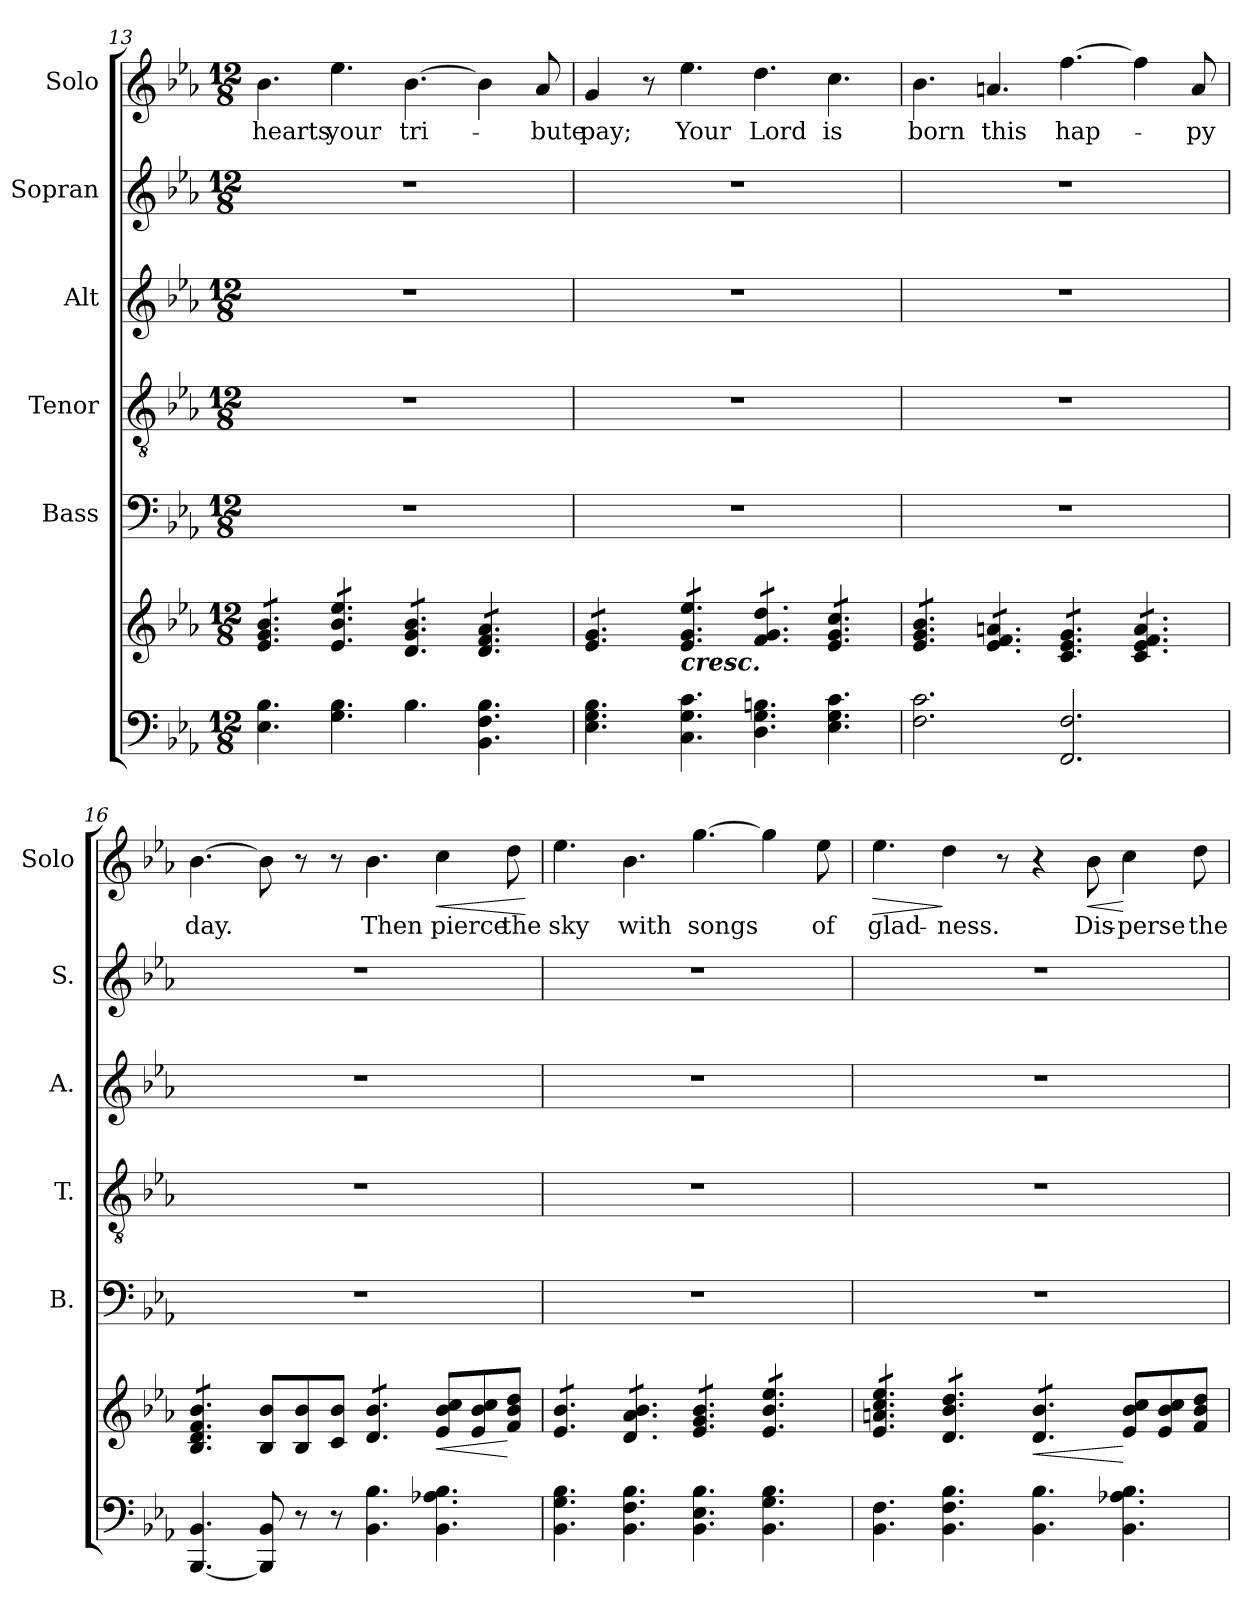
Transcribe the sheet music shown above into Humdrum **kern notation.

**kern	**kern	**dynam	**kern	**kern	**kern	**kern	**kern	**text	**dynam
*part6	*part6	*part6	*part5	*part4	*part3	*part2	*part1	*part1	*part1
*staff7	*staff6	*staff6/7	*staff5	*staff4	*staff3	*staff2	*staff1	*staff1	*staff1
*	*	*	*I"Bass	*I"Tenor	*I"Alt	*I"Sopran	*I"Solo	*	*
*	*	*	*I'B.	*I'T.	*I'A.	*I'S.	*I'Solo	*	*
*clefF4	*clefG2	*	*clefF4	*clefGv2	*clefG2	*clefG2	*clefG2	*	*
*k[b-e-a-]	*k[b-e-a-]	*	*k[b-e-a-]	*k[b-e-a-]	*k[b-e-a-]	*k[b-e-a-]	*k[b-e-a-]	*	*
*E-:	*E-:	*	*E-:	*E-:	*E-:	*E-:	*E-:	*	*
*M12/8	*M12/8	*	*M12/8	*M12/8	*M12/8	*M12/8	*M12/8	*	*
=13	=13	=13	=13	=13	=13	=13	=13	=13	=13
!	!	!	!	!	!	!	!	!LO:LY:b	!
*	*tremolo	*	*	*	*	*	*	*	*
4.E-\ 4.B-\	8e-/ 8g/ 8b-/L	.	1.r	1.r	1.r	1.r	4.b-\	hearts	.
.	8e-/ 8g/ 8b-/	.	.	.	.	.	.	.	.
.	8e-/ 8g/ 8b-/J	.	.	.	.	.	.	.	.
!	!	!	!	!	!	!	!	!LO:LY:b	!
4.G\ 4.B-\	8e-/ 8b-/ 8ee-/L	.	.	.	.	.	4.ee-\	your	.
.	8e-/ 8b-/ 8ee-/	.	.	.	.	.	.	.	.
.	8e-/ 8b-/ 8ee-/J	.	.	.	.	.	.	.	.
!	!	!	!	!	!	!	!	!LO:LY:b	!
4.B-\	8d/ 8g/ 8b-/L	.	.	.	.	.	[4.b-\	tri-	.
.	8d/ 8g/ 8b-/	.	.	.	.	.	.	.	.
.	8d/ 8g/ 8b-/J	.	.	.	.	.	.	.	.
4.BB-\ 4.F\ 4.B-\	8d/ 8f/ 8a-/L	.	.	.	.	.	4b-\]	.	.
.	8d/ 8f/ 8a-/	.	.	.	.	.	.	.	.
!	!	!	!	!	!	!	!	!LO:LY:b	!
.	8d/ 8f/ 8a-/J	.	.	.	.	.	8a-/	-bute	.
=14	=14	=14	=14	=14	=14	=14	=14	=14	=14
!	!	!	!	!	!	!	!	!LO:LY:b	!
4.E-\ 4.G\ 4.B-\	8e-/ 8g/L	.	1.r	1.r	1.r	1.r	4g/	pay;	.
.	8e-/ 8g/	.	.	.	.	.	.	.	.
.	8e-/ 8g/J	.	.	.	.	.	8r	.	.
!	!LO:TX:b:Bi:t=cresc.	!	!	!	!	!	!	!	!
!	!	!	!	!	!	!	!	!LO:LY:b	!
4.C\ 4.G\ 4.c\	8e-/ 8g/ 8ee-/L	.	.	.	.	.	4.ee-\	Your	.
.	8e-/ 8g/ 8ee-/	.	.	.	.	.	.	.	.
.	8e-/ 8g/ 8ee-/J	.	.	.	.	.	.	.	.
!	!	!	!	!	!	!	!	!LO:LY:b	!
4.D\ 4.G\ 4.Bn\	8f/ 8g/ 8dd/L	.	.	.	.	.	4.dd\	Lord	.
.	8f/ 8g/ 8dd/	.	.	.	.	.	.	.	.
.	8f/ 8g/ 8dd/J	.	.	.	.	.	.	.	.
!	!	!	!	!	!	!	!	!LO:LY:b	!
4.E-\ 4.G\ 4.c\	8e-/ 8g/ 8cc/L	.	.	.	.	.	4.cc\	is	.
.	8e-/ 8g/ 8cc/	.	.	.	.	.	.	.	.
.	8e-/ 8g/ 8cc/J	.	.	.	.	.	.	.	.
=15	=15	=15	=15	=15	=15	=15	=15	=15	=15
!	!	!	!	!	!	!	!	!LO:LY:b	!
2.F\ 2.c\	8e-/ 8g/ 8b-/L	.	1.r	1.r	1.r	1.r	4.b-\	born	.
.	8e-/ 8g/ 8b-/	.	.	.	.	.	.	.	.
.	8e-/ 8g/ 8b-/J	.	.	.	.	.	.	.	.
!	!	!	!	!	!	!	!	!LO:LY:b	!
.	8e-/ 8f/ 8an/L	.	.	.	.	.	4.an/	this	.
.	8e-/ 8f/ 8an/	.	.	.	.	.	.	.	.
.	8e-/ 8f/ 8an/J	.	.	.	.	.	.	.	.
!	!	!	!	!	!	!	!	!LO:LY:b	!
2.FF/ 2.F/	8c/ 8e-/ 8g/L	.	.	.	.	.	[4.ff\	hap-	.
.	8c/ 8e-/ 8g/	.	.	.	.	.	.	.	.
.	8c/ 8e-/ 8g/J	.	.	.	.	.	.	.	.
.	8c/ 8e-/ 8f/ 8a/L	.	.	.	.	.	4ff\]	.	.
.	8c/ 8e-/ 8f/ 8a/	.	.	.	.	.	.	.	.
!	!	!	!	!	!	!	!	!LO:LY:b	!
.	8c/ 8e-/ 8f/ 8a/J	.	.	.	.	.	8a/	-py	.
=16	=16	=16	=16	=16	=16	=16	=16	=16	=16
!	!	!	!	!	!	!	!	!LO:LY:b	!
[4.BBB-/ 4.BB-/	8B-/ 8d/ 8f/ 8b-/L	.	1.r	1.r	1.r	1.r	[4.b-\	day.	.
.	8B-/ 8d/ 8f/ 8b-/	.	.	.	.	.	.	.	.
.	8B-/ 8d/ 8f/ 8b-/J	.	.	.	.	.	.	.	.
*	*Xtremolo	*	*	*	*	*	*	*	*
8BBB-/] 8BB-/	8B-/ 8b-/L	.	.	.	.	.	8b-\]	.	.
8r	8B-/ 8b-/	.	.	.	.	.	8r	.	.
8r	8c/ 8b-/J	.	.	.	.	.	8r	.	.
!	!	!	!	!	!	!	!	!LO:LY:b	!
*	*tremolo	*	*	*	*	*	*	*	*
4.BB-\ 4.B-\	8d/ 8b-/L	.	.	.	.	.	4.b-\	Then	.
.	8d/ 8b-/	.	.	.	.	.	.	.	.
.	8d/ 8b-/J	.	.	.	.	.	.	.	.
*	*Xtremolo	*	*	*	*	*	*	*	*
!	!	!LO:HP:b	!	!	!	!	!	!LO:LY:b	!LO:HP:b
4.BB-\ 4.A-X\ 4.B-\	8e-/ 8b-/ 8cc/L	<	.	.	.	.	4cc\	pierce	<
.	8e-/ 8b-/ 8cc/	.	.	.	.	.	.	.	.
!	!	!	!	!	!	!	!	!LO:LY:b	!
.	8f/ 8b-/ 8dd/J	[	.	.	.	.	8dd\	the	.
.	.	.	.	.	.	.	.	.	[
!!LO:LB:g=z
=17	=17	=17	=17	=17	=17	=17	=17	=17	=17
!	!	!	!	!	!	!	!	!LO:LY:b	!
*	*tremolo	*	*	*	*	*	*	*	*
4.BB-\ 4.G\ 4.B-\	8e-/ 8b-/L	.	1.r	1.r	1.r	1.r	4.ee-\	sky	.
.	8e-/ 8b-/	.	.	.	.	.	.	.	.
.	8e-/ 8b-/J	.	.	.	.	.	.	.	.
!	!	!	!	!	!	!	!	!LO:LY:b	!
4.BB-\ 4.F\ 4.B-\	8d/ 8a-/ 8b-/L	.	.	.	.	.	4.b-\	with	.
.	8d/ 8a-/ 8b-/	.	.	.	.	.	.	.	.
.	8d/ 8a-/ 8b-/J	.	.	.	.	.	.	.	.
!	!	!	!	!	!	!	!	!LO:LY:b	!
4.BB-\ 4.E-\ 4.B-\	8e-/ 8g/ 8b-/L	.	.	.	.	.	[4.gg\	songs	.
.	8e-/ 8g/ 8b-/	.	.	.	.	.	.	.	.
.	8e-/ 8g/ 8b-/J	.	.	.	.	.	.	.	.
4.BB-\ 4.G\ 4.B-\	8e-/ 8b-/ 8ee-/L	.	.	.	.	.	4gg\]	.	.
.	8e-/ 8b-/ 8ee-/	.	.	.	.	.	.	.	.
!	!	!	!	!	!	!	!	!LO:LY:b	!
.	8e-/ 8b-/ 8ee-/J	.	.	.	.	.	8ee-\	of	.
=18	=18	=18	=18	=18	=18	=18	=18	=18	=18
!	!	!	!	!	!	!	!	!LO:LY:b	!LO:HP:b
4.BB-\ 4.F\	8e-/ 8an/ 8cc/ 8ee-/L	.	1.r	1.r	1.r	1.r	4.ee-\	glad-	>
.	8e-/ 8an/ 8cc/ 8ee-/	.	.	.	.	.	.	.	.
.	8e-/ 8an/ 8cc/ 8ee-/J	.	.	.	.	.	.	.	.
!	!	!	!	!	!	!	!	!LO:LY:b	!
4.BB-\ 4.F\ 4.B-\	8d/ 8b-/ 8dd/L	.	.	.	.	.	4dd\	-ness.	]
.	8d/ 8b-/ 8dd/	.	.	.	.	.	.	.	.
.	8d/ 8b-/ 8dd/J	.	.	.	.	.	8r	.	.
!	!	!LO:HP:b	!	!	!	!	!	!	!
4.BB-\ 4.B-\	8d/ 8b-/L	<	.	.	.	.	4r	.	.
.	8d/ 8b-/	.	.	.	.	.	.	.	.
!	!	!	!	!	!	!	!	!LO:LY:b	!LO:HP:b
.	8d/ 8b-/J	.	.	.	.	.	8b-\	Dis-	<
*	*Xtremolo	*	*	*	*	*	*	*	*
!	!	!	!	!	!	!	!	!LO:LY:b	!
4.BB-\ 4.A-X\ 4.B-\	8e-/ 8b-/ 8cc/L	[	.	.	.	.	4cc\	-perse	[
.	8e-/ 8b-/ 8cc/	.	.	.	.	.	.	.	.
!	!	!	!	!	!	!	!	!LO:LY:b	!
.	8f/ 8b-/ 8dd/J	.	.	.	.	.	8dd\	the	.
=	=	=	=	=	=	=	=	=	=
*-	*-	*-	*-	*-	*-	*-	*-	*-	*-
